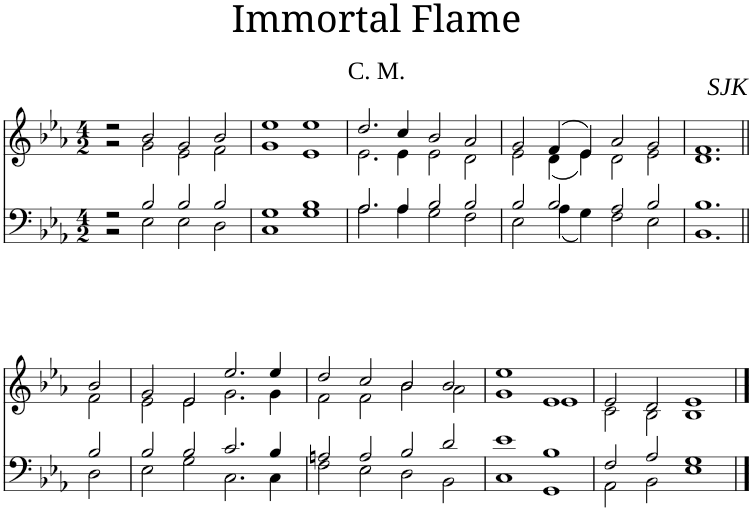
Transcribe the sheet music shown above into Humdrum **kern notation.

**kern	**kern
*part1	*part1
*staff2	*staff1
*I"Piano	*
*I'Pno	*
*clefF4	*clefG2
*k[b-e-a-]	*k[b-e-a-]
*M4/2	*M4/2
=1	=1
*^	*^
2r	2r	2r	2r
2B-/	2E-\	2b-/	2g\
2B-/	2E-\	2g/	2e-\
2B-/	2D\	2b-/	2f\
=2	=2	=2	=2
1G	1C	1ee-	1g
1B-	1G	1ee-	1e-
=3	=3	=3	=3
2.A-/	2.A-\	2.dd/	2.e-\
4A-/	4A-\	4cc/	4e-\
2B-/	2G\	2b-/	2e-\
2B-/	2F\	2a-/	2d\
=4	=4	=4	=4
2B-/	2E-\	2g/	2e-\
2B-/	4A-\	(4f/	(4d\
.	4G\	4e-/)	4e-\)
2A-/	2F\	2a-/	2d\
2B-/	2E-\	2g/	2e-\
=5	=5	=5	=5
1.B-	1.BB-	1.f	1.d
!!LO:LB:g=z	!!
=6||	=6||	=6||	=6||
2B-/	2D\	2b-/	2f\
=7	=7	=7	=7
2B-/	2E-\	2g/	2e-\
2B-/	2G\	2e-/	2e-\
2.c/	2.C\	2.ee-/	2.g\
4B-/	4C\	4ee-/	4g\
=8	=8	=8	=8
2An/	2F\	2dd/	2f\
2A/	2E-\	2cc/	2f\
2B-/	2D\	2b-/	2b-\
2d/	2BB-\	2b-/	2a-\
=9	=9	=9	=9
1e-	1C	1ee-	1g
1B-	1GG	1e-	1e-
=10	=10	=10	=10
2F/	2AA-\	2e-/	2c\
2A-/	2BB-\	2d/	2B-\
1G	1E-	1e-	1B-
*v	*v	*	*
*	*v	*v
==	==
*-	*-
